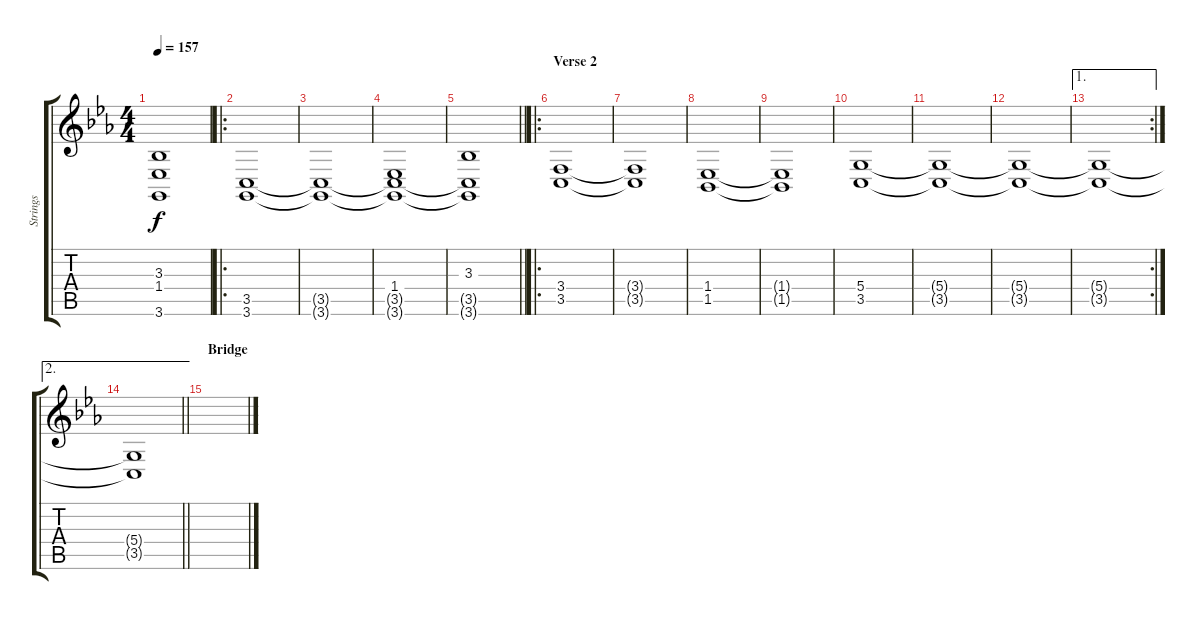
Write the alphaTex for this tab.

\track ("Strings" "Strings") {instrument stringensemble1}
\staff {score tabs}
\tuning (E4 B3 G3 D3 A2 E2) {hide}
\ts (4 4)
\tempo 157
\clef g2
\ks cminor
(3.3{t} 1.4{t} 3.6{t}).1{dy f} |
\ro
(3.5 3.6).1 |
(3.5{t} 3.6{t}).1 |
(1.4 3.5{t} 3.6{t}).1 |
\barLineRight lightlight
(3.3 3.5{t} 3.6{t}).1 |
\ro
\section ("" "Verse 2")
(3.4 3.5).1 |
(3.4{t} 3.5{t}).1 |
(1.4 1.5).1 |
(1.4{t} 1.5{t}).1 |
(5.4 3.5).1 |
(5.4{t} 3.5{t}).1 |
(5.4{t} 3.5{t}).1 |
\ae 1
\rc 2
(5.4{t} 3.5{t}).1 |
\ae 2
\barLineRight lightlight
(5.4{t} 3.5{t}).1 |
\section ("" "Bridge")
